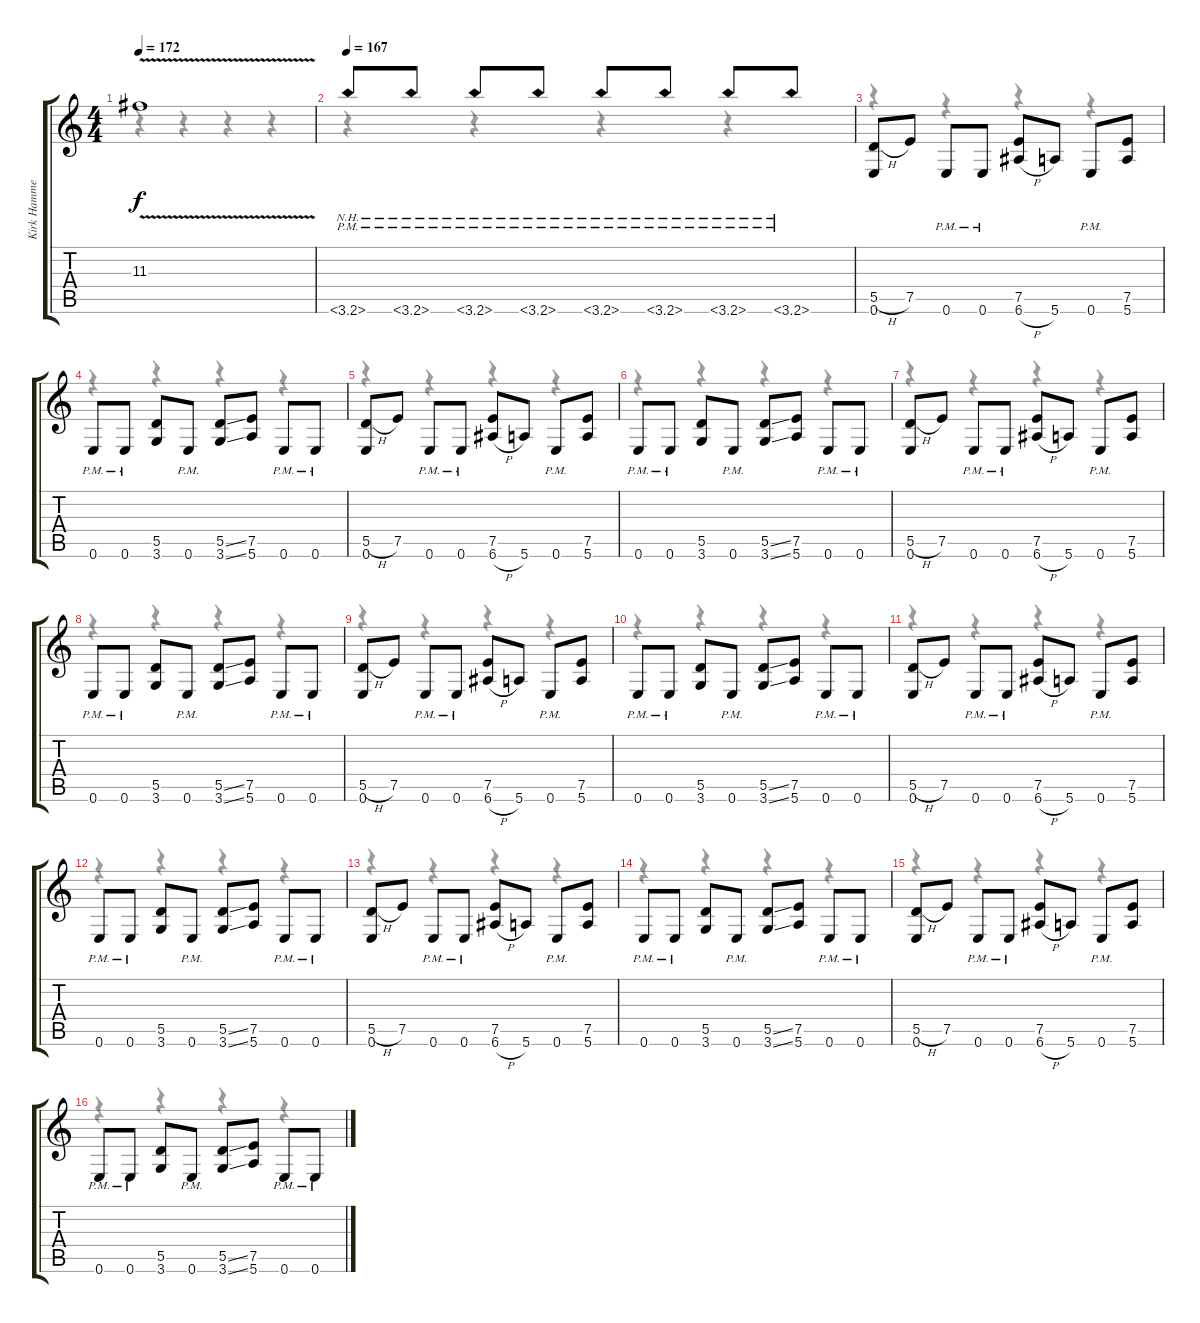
\track ("Kirk Hammett" "Kirk Hamme") {instrument distortionguitar}
\staff {score tabs}
\tuning (E4 B3 G3 D3 A2 E2) {hide}
\voice
\ts (4 4)
\tempo 172
\clef g2
\ks c
11.3{v t}.1{dy f} |
\tempo 167
3.6{nh pm}.8 3.6{nh pm}.8 3.6{nh pm}.8 3.6{nh pm}.8 3.6{nh pm}.8 3.6{nh pm}.8 3.6{nh pm}.8 3.6{nh pm}.8 |
(5.5{h} 0.6).8 7.5.8 0.6{pm}.8 0.6{pm}.8 (7.5 6.6{h}).8 5.6.8 0.6{pm}.8 (7.5 5.6).8 |
0.6{pm}.8 0.6{pm}.8 (5.5 3.6).8 0.6{pm}.8 (5.5{ss} 3.6{ss}).8 (7.5 5.6).8 0.6{pm}.8 0.6{pm}.8 |
(5.5{h} 0.6).8 7.5.8 0.6{pm}.8 0.6{pm}.8 (7.5 6.6{h}).8 5.6.8 0.6{pm}.8 (7.5 5.6).8 |
0.6{pm}.8 0.6{pm}.8 (5.5 3.6).8 0.6{pm}.8 (5.5{ss} 3.6{ss}).8 (7.5 5.6).8 0.6{pm}.8 0.6{pm}.8 |
(5.5{h} 0.6).8 7.5.8 0.6{pm}.8 0.6{pm}.8 (7.5 6.6{h}).8 5.6.8 0.6{pm}.8 (7.5 5.6).8 |
0.6{pm}.8 0.6{pm}.8 (5.5 3.6).8 0.6{pm}.8 (5.5{ss} 3.6{ss}).8 (7.5 5.6).8 0.6{pm}.8 0.6{pm}.8 |
(5.5{h} 0.6).8 7.5.8 0.6{pm}.8 0.6{pm}.8 (7.5 6.6{h}).8 5.6.8 0.6{pm}.8 (7.5 5.6).8 |
0.6{pm}.8 0.6{pm}.8 (5.5 3.6).8 0.6{pm}.8 (5.5{ss} 3.6{ss}).8 (7.5 5.6).8 0.6{pm}.8 0.6{pm}.8 |
(5.5{h} 0.6).8 7.5.8 0.6{pm}.8 0.6{pm}.8 (7.5 6.6{h}).8 5.6.8 0.6{pm}.8 (7.5 5.6).8 |
0.6{pm}.8 0.6{pm}.8 (5.5 3.6).8 0.6{pm}.8 (5.5{ss} 3.6{ss}).8 (7.5 5.6).8 0.6{pm}.8 0.6{pm}.8 |
(5.5{h} 0.6).8 7.5.8 0.6{pm}.8 0.6{pm}.8 (7.5 6.6{h}).8 5.6.8 0.6{pm}.8 (7.5 5.6).8 |
0.6{pm}.8 0.6{pm}.8 (5.5 3.6).8 0.6{pm}.8 (5.5{ss} 3.6{ss}).8 (7.5 5.6).8 0.6{pm}.8 0.6{pm}.8 |
(5.5{h} 0.6).8 7.5.8 0.6{pm}.8 0.6{pm}.8 (7.5 6.6{h}).8 5.6.8 0.6{pm}.8 (7.5 5.6).8 |
0.6{pm}.8 0.6{pm}.8 (5.5 3.6).8 0.6{pm}.8 (5.5{ss} 3.6{ss}).8 (7.5 5.6).8 0.6{pm}.8 0.6{pm}.8
\voice
\clef g2
\ottava regular
\simile none
\ks c
r.4{dy f} r.4 r.4 r.4 |
r.4 r.4 r.4 r.4 |
r.4 r.4 r.4 r.4 |
r.4 r.4 r.4 r.4 |
r.4 r.4 r.4 r.4 |
r.4 r.4 r.4 r.4 |
r.4 r.4 r.4 r.4 |
r.4 r.4 r.4 r.4 |
r.4 r.4 r.4 r.4 |
r.4 r.4 r.4 r.4 |
r.4 r.4 r.4 r.4 |
r.4 r.4 r.4 r.4 |
r.4 r.4 r.4 r.4 |
r.4 r.4 r.4 r.4 |
r.4 r.4 r.4 r.4 |
r.4 r.4 r.4 r.4
